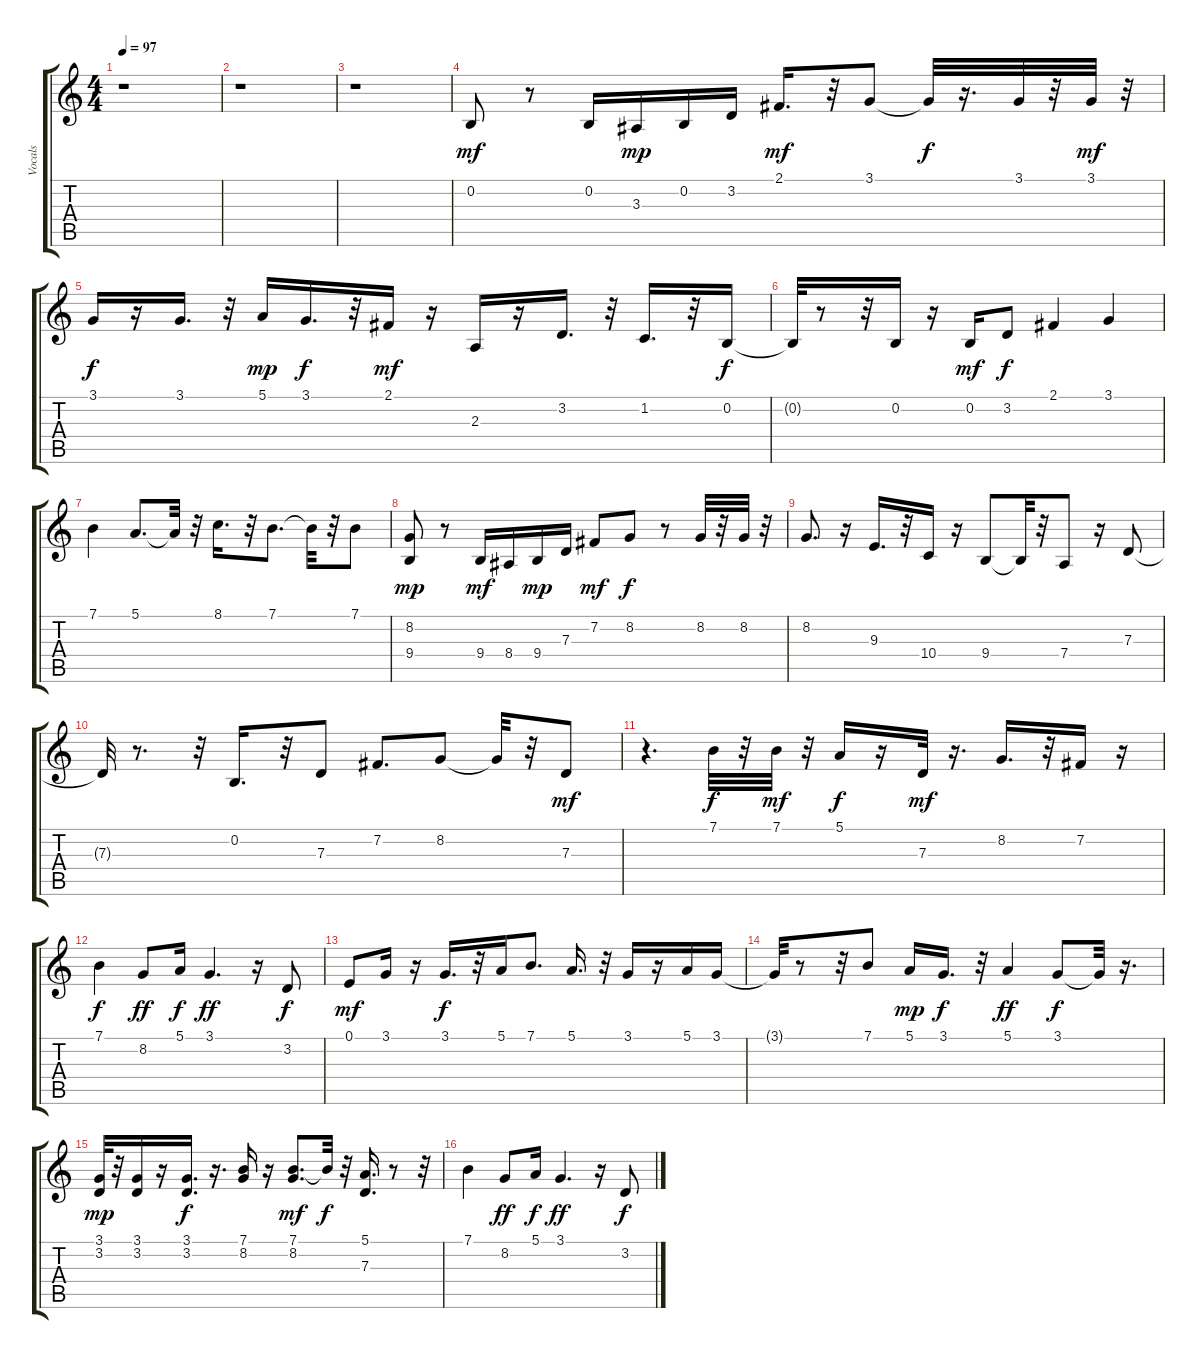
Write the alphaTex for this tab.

\track ("Vocals" "Vocals") {instrument brightacousticpiano}
\staff {score tabs}
\tuning (E4 B3 G3 D3 A2 E2) {hide}
\ts (4 4)
\tempo 97
\clef g2
\ks c
r.1{dy f} |
r.1 |
r.1 |
0.2.8{dy mf} r.8 0.2.16 3.3.16{dy mp} 0.2.16 3.2.16 2.1.16{d dy mf} r.32 3.1.8 3.1{t}.32{dy f} r.16{d} 3.1.32 r.32 3.1.32{dy mf} r.32 |
3.1.16{dy f} r.16 3.1.16{d} r.32 5.1.16{dy mp} 3.1.16{d dy f} r.32 2.1.16{dy mf} r.16 2.3.16 r.16 3.2.16{d} r.32 1.2.16{d} r.32 0.2.16{dy f} |
0.2{t}.32 r.8 r.32 0.2.16 r.16 0.2.16{dy mf} 3.2.8{dy f} 2.1.4 3.1.4 |
7.1.4 5.1.8{d} 5.1{t}.32 r.32 8.1.16{d} r.32 7.1.8{d} 7.1{t}.32 r.32 7.1.8 |
(8.2 9.4).8{dy mp} r.8 9.4.16{dy mf} 8.4.16 9.4.16{dy mp} 7.3.16 7.2.8{dy mf} 8.2.8{dy f} r.8 8.2.32 r.32 8.2.32 r.32 |
8.2.8{d} r.16 9.3.16{d} r.32 10.4.16 r.16 9.4.8 9.4{t}.32 r.32 7.4.8 r.16 7.3.8 |
7.3{t}.32 r.8{d} r.32 0.2.16{d} r.32 7.3.8 7.2.8{d} 8.2.8 8.2{t}.32 r.32 7.3.8{dy mf} |
r.4{d} 7.1.32{dy f} r.32 7.1.32{dy mf} r.32 5.1.16{dy f} r.16 7.3.32{dy mf} r.16{d} 8.2.16{d} r.32 7.2.16 r.16 |
7.1.4{dy f} 8.2.8{dy ff} 5.1.16{dy f} 3.1.4{d dy ff} r.16 3.2.8{dy f} |
0.1.8{dy mf} 3.1.16 r.16 3.1.16{d dy f} r.32 5.1.16 7.1.8{d} 5.1.16{d} r.32 3.1.16 r.16 5.1.16 3.1.16 |
3.1{t}.32 r.8 r.32 7.1.8 5.1.16{dy mp} 3.1.16{d dy f} r.32 5.1.4{dy ff} 3.1.8{dy f} 3.1{t}.32 r.16{d} |
(3.1 3.2).32{dy mp} r.32 (3.1 3.2).16 r.16 (3.1 3.2).16{d dy f} r.16{d} (7.1 8.2).16 r.16 (7.1 8.2).8{d dy mf} 7.1{t}.32{dy f} r.32 (5.1 7.3).16{d} r.8 r.32 |
7.1.4 8.2.8{dy ff} 5.1.16{dy f} 3.1.4{d dy ff} r.16 3.2.8{dy f}
